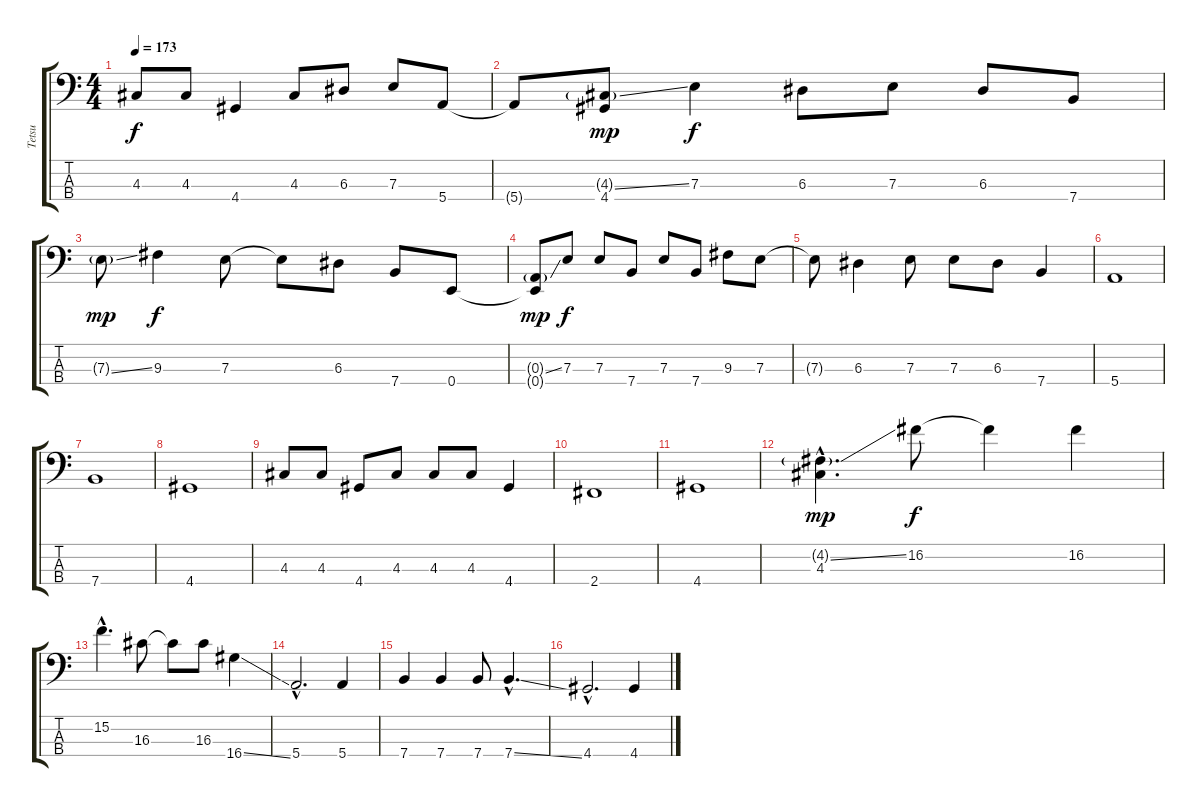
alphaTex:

\track ("Tetsu" "Tetsu") {instrument electricbasspick}
\staff {score tabs}
\tuning (G2 D2 A1 E1) {hide}
\ts (4 4)
\tempo 173
\clef f4
\ks c
4.3{t}.8{dy f} 4.3.8 4.4.4 4.3.8 6.3.8 7.3.8 5.4.8 |
5.4{t}.8 (4.3{ss g} 4.4).8{dy mp} 7.3.4{dy f} 6.3.8 7.3.8 6.3.8 7.4.8 |
7.3{ss g}.8{dy mp} 9.3.4{dy f} 7.3.8 7.3{t}.8 6.3.8 7.4.8 0.4.8 |
(0.3{ss g} 0.4{t}).8{dy mp} 7.3.8{dy f} 7.3.8 7.4.8 7.3.8 7.4.8 9.3.8 7.3.8 |
7.3{t}.8 6.3.4 7.3.8 7.3.8 6.3.8 7.4.4 |
5.4.1 |
7.4.1 |
4.4.1 |
4.3.8 4.3.8 4.4.8 4.3.8 4.3.8 4.3.8 4.4.4 |
2.4.1 |
4.4.1 |
(4.2{ss g hac} 4.3{hac}).4{d dy mp} 16.2.8{dy f} 16.2{t}.4 16.2.4 |
15.2{hac}.4{d} 16.3.8 16.3{t}.8 16.3.8 16.4{ss}.4 |
5.4{hac}.2{d} 5.4.4 |
7.4.4 7.4.4 7.4.8 7.4{ss hac}.4{d} |
4.4{hac}.2{d} 4.4.4
